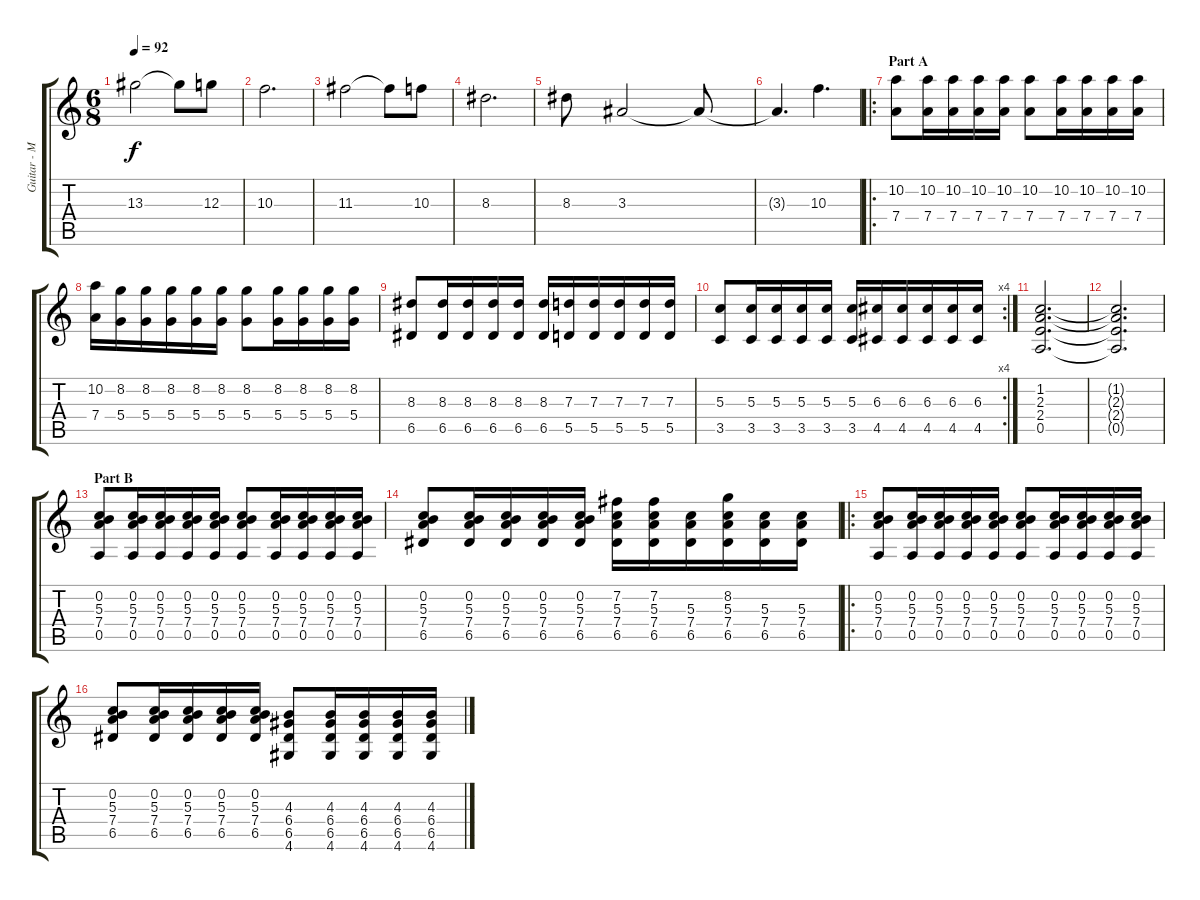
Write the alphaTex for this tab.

\track ("Guitar - Mikael Åkerfeldt" "Guitar - M") {instrument overdrivenguitar}
\staff {score tabs}
\tuning (E4 B3 G3 D3 A2 E2) {hide}
\ts (6 8)
\tempo 92
\clef g2
\ks c
13.3.2{dy f} 13.3{t}.8 12.3.8 |
10.3.2{d} |
11.3.2 11.3{t}.8 10.3.8 |
8.3.2{d} |
8.3.8 3.3.2 3.3{t}.8 |
3.3{t}.4{d} 10.3.4{d} |
\ro
\section ("" "Part A")
(10.2 7.4).8 (10.2 7.4).16 (10.2 7.4).16 (10.2 7.4).16 (10.2 7.4).16 (10.2 7.4).8 (10.2 7.4).16 (10.2 7.4).16 (10.2 7.4).16 (10.2 7.4).16 |
(10.2 7.4).16 (8.2 5.4).16 (8.2 5.4).16 (8.2 5.4).16 (8.2 5.4).16 (8.2 5.4).16 (8.2 5.4).8 (8.2 5.4).16 (8.2 5.4).16 (8.2 5.4).16 (8.2 5.4).16 |
(8.3 6.5).8 (8.3 6.5).16 (8.3 6.5).16 (8.3 6.5).16 (8.3 6.5).16 (8.3 6.5).16 (7.3 5.5).16 (7.3 5.5).16 (7.3 5.5).16 (7.3 5.5).16 (7.3 5.5).16 |
\rc 4
(5.3 3.5).8 (5.3 3.5).16 (5.3 3.5).16 (5.3 3.5).16 (5.3 3.5).16 (5.3 3.5).16 (6.3 4.5).16 (6.3 4.5).16 (6.3 4.5).16 (6.3 4.5).16 (6.3 4.5).16 |
(1.2 2.3 2.4 0.5).2{d} |
(1.2{t} 2.3{t} 2.4{t} 0.5{t}).2{d} |
\section ("" "Part B")
(0.2 5.3 7.4 0.5).8{instrument acousticguitarsteel} (0.2 5.3 7.4 0.5).16 (0.2 5.3 7.4 0.5).16 (0.2 5.3 7.4 0.5).16 (0.2 5.3 7.4 0.5).16 (0.2 5.3 7.4 0.5).8 (0.2 5.3 7.4 0.5).16 (0.2 5.3 7.4 0.5).16 (0.2 5.3 7.4 0.5).16 (0.2 5.3 7.4 0.5).16 |
(0.2 5.3 7.4 6.5).8 (0.2 5.3 7.4 6.5).16 (0.2 5.3 7.4 6.5).16 (0.2 5.3 7.4 6.5).16 (0.2 5.3 7.4 6.5).16 (7.2 5.3 7.4 6.5).16 (7.2 5.3 7.4 6.5).16 (5.3 7.4 6.5).16 (8.2 5.3 7.4 6.5).16 (5.3 7.4 6.5).16 (5.3 7.4 6.5).16 |
\ro
(0.2 5.3 7.4 0.5).8{instrument acousticguitarsteel} (0.2 5.3 7.4 0.5).16 (0.2 5.3 7.4 0.5).16 (0.2 5.3 7.4 0.5).16 (0.2 5.3 7.4 0.5).16 (0.2 5.3 7.4 0.5).8 (0.2 5.3 7.4 0.5).16 (0.2 5.3 7.4 0.5).16 (0.2 5.3 7.4 0.5).16 (0.2 5.3 7.4 0.5).16 |
(0.2 5.3 7.4 6.5).8 (0.2 5.3 7.4 6.5).16 (0.2 5.3 7.4 6.5).16 (0.2 5.3 7.4 6.5).16 (0.2 5.3 7.4 6.5).16 (4.3 6.4 6.5 4.6).8 (4.3 6.4 6.5 4.6).16 (4.3 6.4 6.5 4.6).16 (4.3 6.4 6.5 4.6).16 (4.3 6.4 6.5 4.6).16
